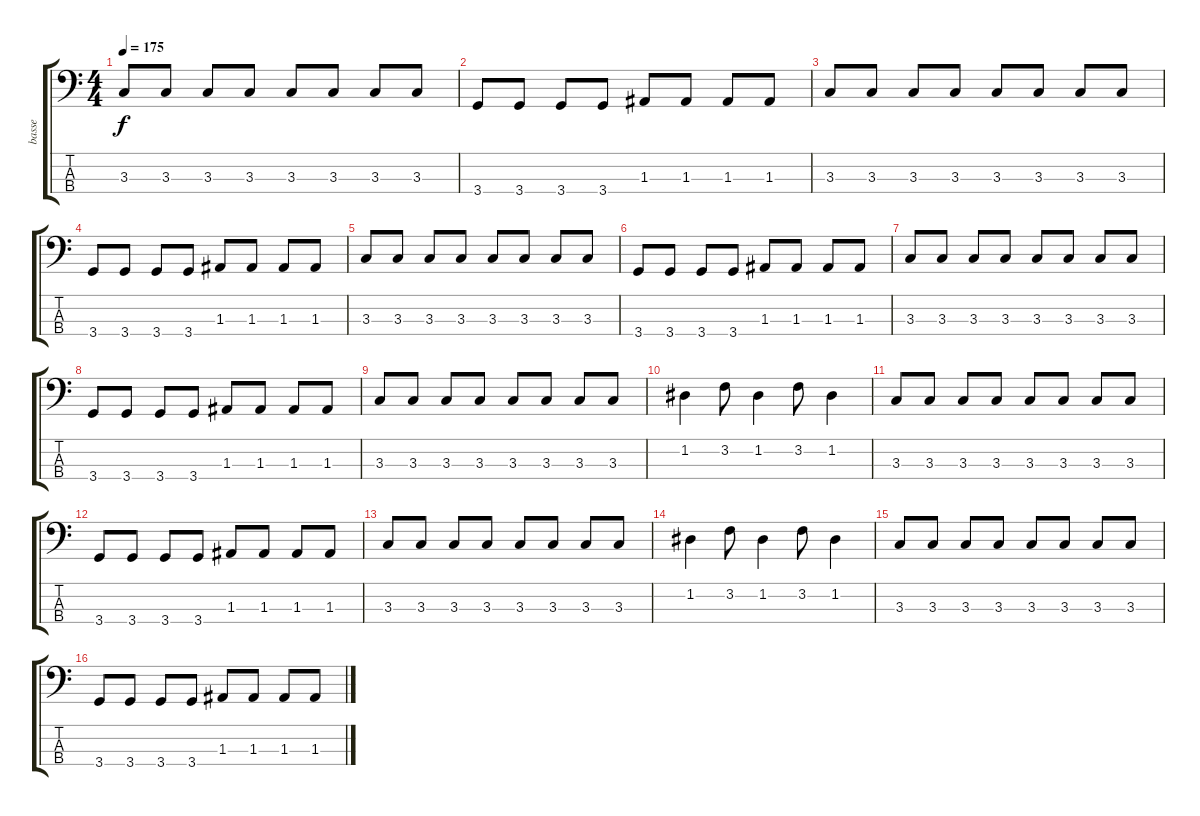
\track ("basse" "basse") {instrument electricbasspick}
\staff {score tabs}
\tuning (G2 D2 A1 E1) {hide}
\ts (4 4)
\tempo 175
\clef f4
\ks c
3.3.8{dy f} 3.3.8 3.3.8 3.3.8 3.3.8 3.3.8 3.3.8 3.3.8 |
3.4.8 3.4.8 3.4.8 3.4.8 1.3.8 1.3.8 1.3.8 1.3.8 |
3.3.8 3.3.8 3.3.8 3.3.8 3.3.8 3.3.8 3.3.8 3.3.8 |
3.4.8 3.4.8 3.4.8 3.4.8 1.3.8 1.3.8 1.3.8 1.3.8 |
3.3.8 3.3.8 3.3.8 3.3.8 3.3.8 3.3.8 3.3.8 3.3.8 |
3.4.8 3.4.8 3.4.8 3.4.8 1.3.8 1.3.8 1.3.8 1.3.8 |
3.3.8 3.3.8 3.3.8 3.3.8 3.3.8 3.3.8 3.3.8 3.3.8 |
3.4.8 3.4.8 3.4.8 3.4.8 1.3.8 1.3.8 1.3.8 1.3.8 |
3.3.8 3.3.8 3.3.8 3.3.8 3.3.8 3.3.8 3.3.8 3.3.8 |
1.2.4 3.2.8 1.2.4 3.2.8 1.2.4 |
3.3.8 3.3.8 3.3.8 3.3.8 3.3.8 3.3.8 3.3.8 3.3.8 |
3.4.8 3.4.8 3.4.8 3.4.8 1.3.8 1.3.8 1.3.8 1.3.8 |
3.3.8 3.3.8 3.3.8 3.3.8 3.3.8 3.3.8 3.3.8 3.3.8 |
1.2.4 3.2.8 1.2.4 3.2.8 1.2.4 |
3.3.8 3.3.8 3.3.8 3.3.8 3.3.8 3.3.8 3.3.8 3.3.8 |
3.4.8 3.4.8 3.4.8 3.4.8 1.3.8 1.3.8 1.3.8 1.3.8
